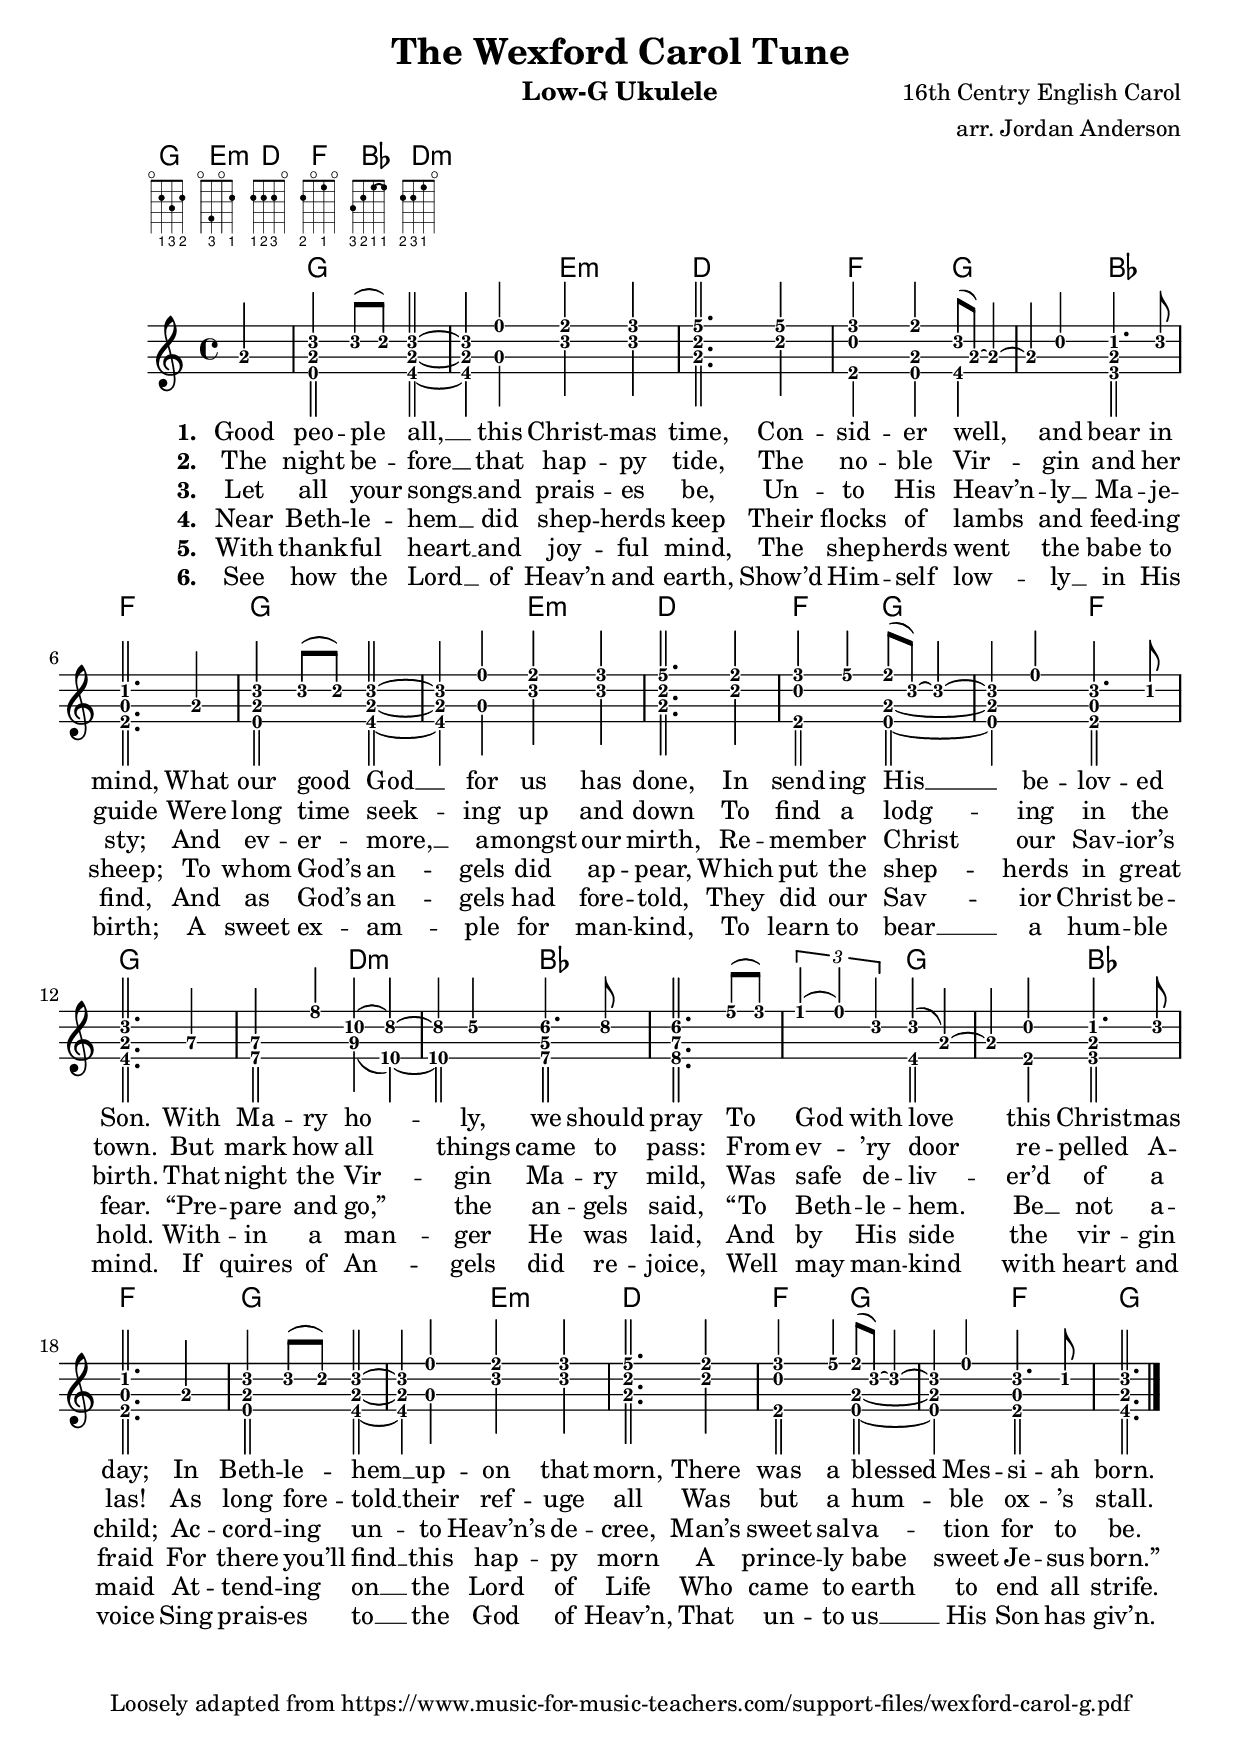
\version "2.20.0"
\include "The_Wexford_Carol-include.ily"
\header {
      instrument = "Low-G Ukulele"
}

\score {
  <<
    \new ChordNames {
      \TopChords
    }
    \new FretBoards {
      \set Staff.stringTunings = #ukulele-tuning
      \TopChords
    }
  >>
}

\score {
  \layout { }
  \midi {\tempo 4 = 120}
  <<
    \new ChordNames \StaffChords
    \new StaffGroup <<
      \new TabStaff <<
        \time 4/4
        \clef treble
        \key g \major
        \set Staff.midiInstrument = "acoustic guitar (nylon)"
        \tabFullNotation
        \set TabStaff.stringTunings = #low-g-ukulele-tuning
        \new TabVoice = "melodyVoice" { \voiceOne \sopMusic }
        % altoMusic+tenorMusic were doing weird stems...
        \new TabVoice { \voiceTwo \altotenor }
        \new Lyrics \lyricsto "melodyVoice" \verseOne
        \new Lyrics \lyricsto "melodyVoice" \verseTwo
        \new Lyrics \lyricsto "melodyVoice" \verseThree
        \new Lyrics \lyricsto "melodyVoice" \verseFour
        \new Lyrics \lyricsto "melodyVoice" \verseFive
        \new Lyrics \lyricsto "melodyVoice" \verseSix
      >>
    >>
  >>
}
